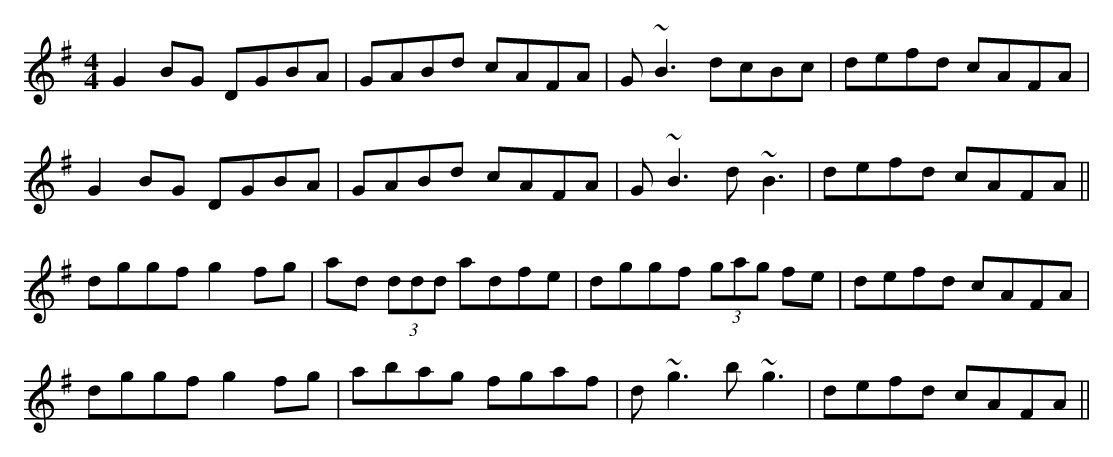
X:1
M:4/4
K:G
G2 BG DGBA|GABd cAFA|G~B3 dcBc|defd cAFA|
G2 BG DGBA|GABd cAFA|G~B3 d~B3|defd cAFA||
dggf g2 fg|ad (3ddd adfe|dggf (3gag fe|defd cAFA|
dggf g2 fg|abag fgaf|d~g3 b~g3|defd cAFA||
